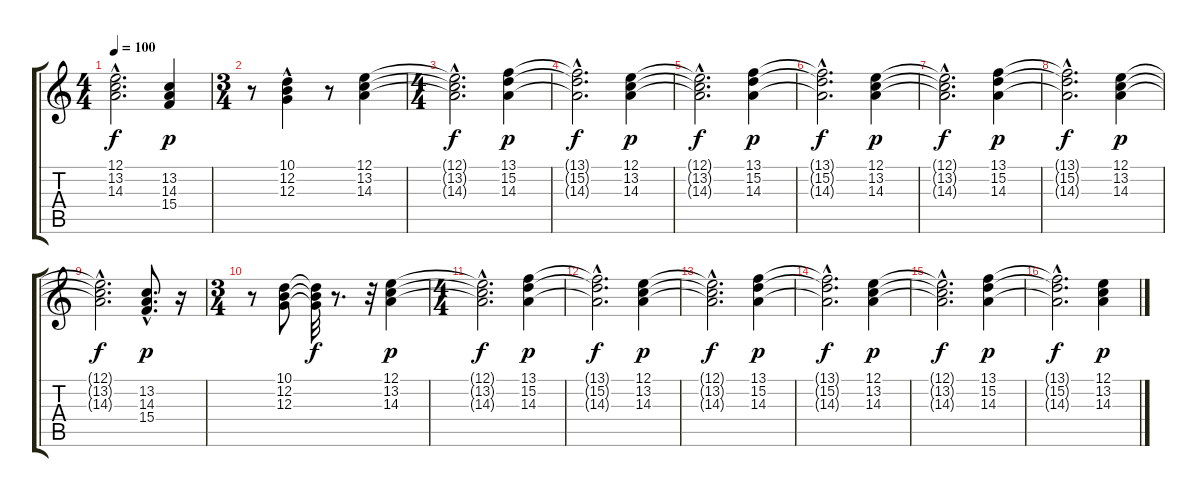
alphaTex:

\track "" {instrument percussiveorgan}
\staff {score tabs}
\tuning (E4 B3 G3 D3 A2 E2) {hide}
\ts (4 4)
\tempo 100
\clef g2
\ks c
(12.1{hac t} 13.2{hac t} 14.3{hac t}).2{d dy f} (13.2 14.3 15.4).4{dy p} |
\ts (3 4)
r.8 (10.1 12.2{hac} 12.3{hac}).4 r.8 (12.1 13.2 14.3).4 |
\ts (4 4)
(12.1{hac t} 13.2{hac t} 14.3{hac t}).2{d dy f} (13.1 15.2 14.3).4{dy p} |
(13.1{hac t} 15.2{hac t} 14.3{hac t}).2{d dy f} (12.1 13.2 14.3).4{dy p} |
(12.1{hac t} 13.2{hac t} 14.3{hac t}).2{d dy f} (13.1 15.2 14.3).4{dy p} |
(13.1{hac t} 15.2{hac t} 14.3{hac t}).2{d dy f} (12.1 13.2 14.3).4{dy p} |
(12.1{hac t} 13.2{hac t} 14.3{hac t}).2{d dy f} (13.1 15.2 14.3).4{dy p} |
(13.1{hac t} 15.2{hac t} 14.3{hac t}).2{d dy f} (12.1 13.2 14.3).4{dy p} |
(12.1{hac t} 13.2{hac t} 14.3{hac t}).2{d dy f} (13.2 14.3{hac} 15.4).8{d dy p} r.16 |
\ts (3 4)
r.8 (10.1 12.2 12.3).8 (10.1{t} 12.2{t} 12.3{t}).32{dy f} r.8{d} r.32 (12.1 13.2 14.3).4{dy p} |
\ts (4 4)
(12.1{hac t} 13.2{hac t} 14.3{hac t}).2{d dy f} (13.1 15.2 14.3).4{dy p} |
(13.1{hac t} 15.2{hac t} 14.3{hac t}).2{d dy f} (12.1 13.2 14.3).4{dy p} |
(12.1{hac t} 13.2{hac t} 14.3{hac t}).2{d dy f} (13.1 15.2 14.3).4{dy p} |
(13.1{hac t} 15.2{hac t} 14.3{hac t}).2{d dy f} (12.1 13.2 14.3).4{dy p} |
(12.1{hac t} 13.2{hac t} 14.3{hac t}).2{d dy f} (13.1 15.2 14.3).4{dy p} |
(13.1{hac t} 15.2{hac t} 14.3{hac t}).2{d dy f} (12.1 13.2 14.3).4{dy p}
